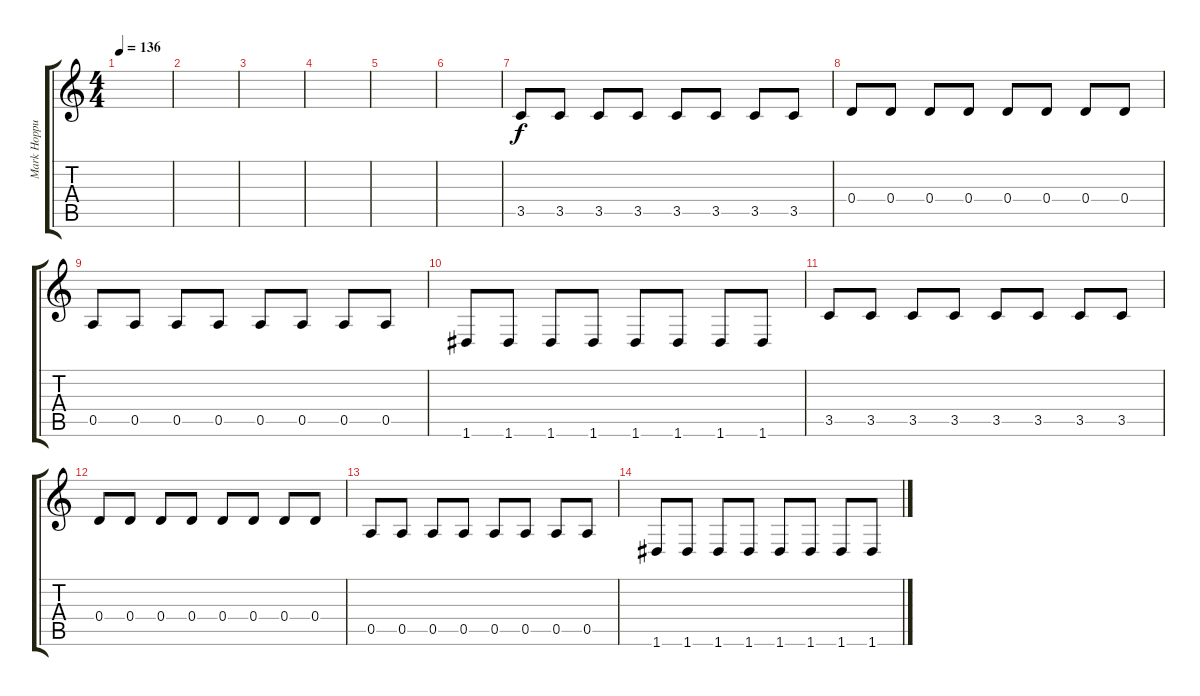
\track ("Mark Hoppus" "Mark Hoppu") {instrument electricbasspick}
\staff {score tabs}
\tuning (E4 B3 G3 D3 A2 D2) {hide}
\ts (4 4)
\tempo 136
\clef g2
\ks c
|
|
|
|
|
|
3.5.8 3.5.8 3.5.8 3.5.8 3.5.8 3.5.8 3.5.8 3.5.8 |
0.4.8 0.4.8 0.4.8 0.4.8 0.4.8 0.4.8 0.4.8 0.4.8 |
0.5.8 0.5.8 0.5.8 0.5.8 0.5.8 0.5.8 0.5.8 0.5.8 |
1.6.8 1.6.8 1.6.8 1.6.8 1.6.8 1.6.8 1.6.8 1.6.8 |
3.5.8 3.5.8 3.5.8 3.5.8 3.5.8 3.5.8 3.5.8 3.5.8 |
0.4.8 0.4.8 0.4.8 0.4.8 0.4.8 0.4.8 0.4.8 0.4.8 |
0.5.8 0.5.8 0.5.8 0.5.8 0.5.8 0.5.8 0.5.8 0.5.8 |
1.6.8 1.6.8 1.6.8 1.6.8 1.6.8 1.6.8 1.6.8 1.6.8
